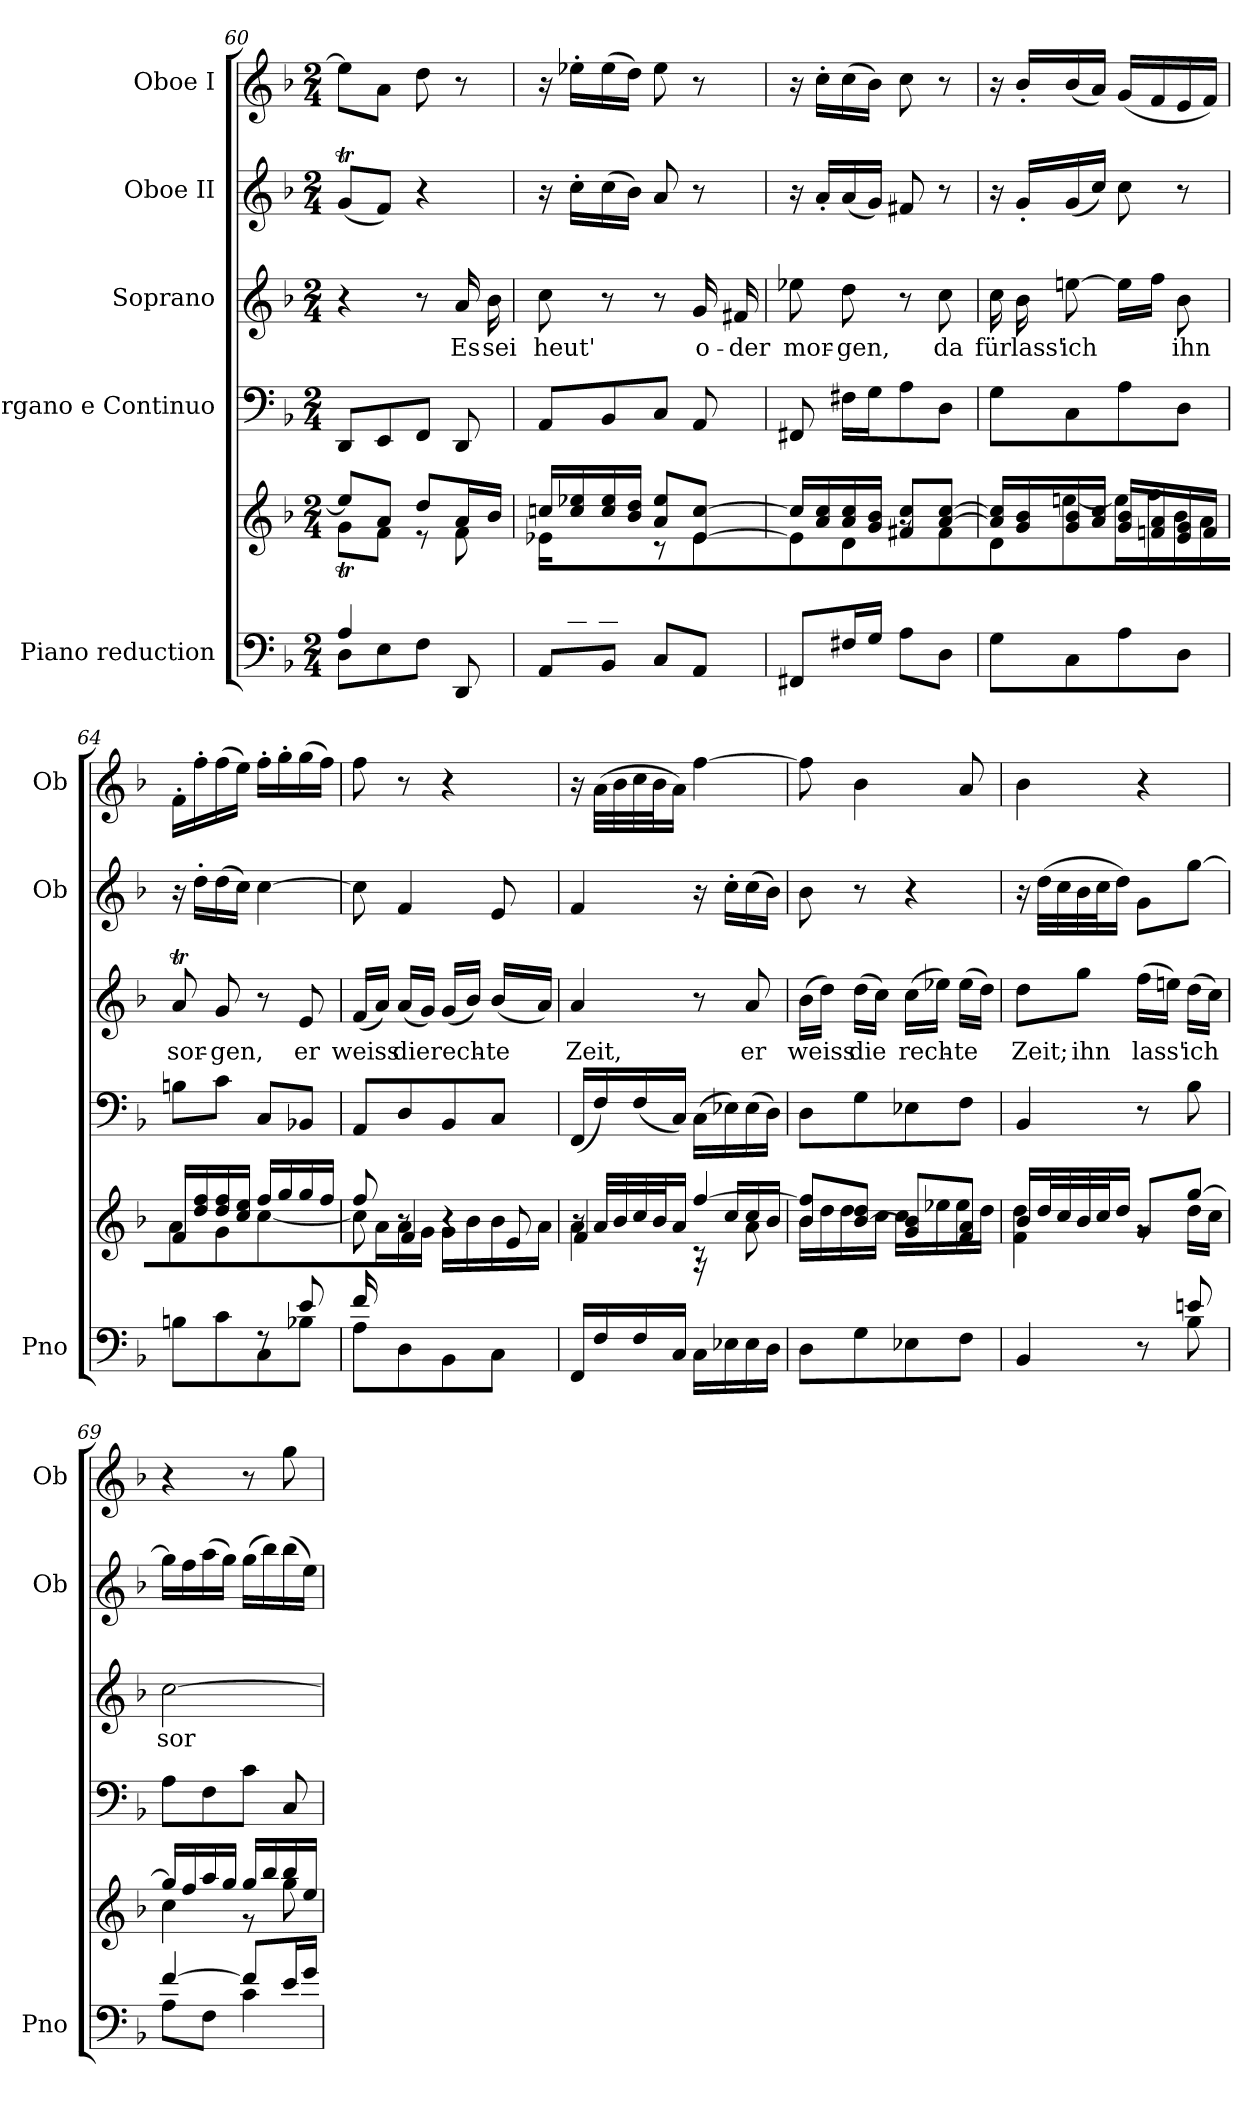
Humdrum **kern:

**kern	**kern	**kern	**kern	**text	**kern	**kern
*part5	*part5	*part4	*part3	*part3	*part2	*part1
*staff6	*staff5	*staff4	*staff3	*staff3	*staff2	*staff1
*I"Piano reduction	*	*I"Organo e Continuo	*I"Soprano	*	*I"Oboe II	*I"Oboe I
*I'Pno	*	*	*	*	*I'Ob	*I'Ob
*clefF4	*clefG2	*clefF4	*clefG2	*	*clefG2	*clefG2
*k[b-]	*k[b-]	*k[b-]	*k[b-]	*	*k[b-]	*k[b-]
*M2/4	*M2/4	*M2/4	*M2/4	*	*M2/4	*M2/4
=60	=60	=60	=60	=60	=60	=60
*^	*^	*	*	*	*	*
4A/	8D\L	8ee/L]	8gT\L	8DD/L	4r	.	(<8gT/L	8ee\L]
.	8E\	8a/J	8f\J	8EE/	.	.	8f/J)	8a\J
8ryy	8F\J	8dd/L	8r	8FF/J	8r	.	4r	8dd\
!	!	!	!	!	!	!LO:LY:b	!	!
8DD/	8ryy	16a/L	8f\	8DD/	16a/	Es	.	8r
!	!	!	!	!	!	!LO:LY:b	!	!
.	.	16b-/JJ	.	.	16b-\	sei	.	.
=61	=61	=61	=61	=61	=61	=61	=61	=61
!	!	!	!	!	!	!LO:LY:b	!	!
16ryy	8AA/L	16ccn/LL	16e-X\LL	8AA/L	8cc\	heut'	16r	16r
16d/J	.	16cc/ 16ee-X/	8.ryy	.	.	.	16cc'\LL	16ee-X'\LL
8cn/J	8BB-/J	16cc/ 16ee-/	.	8BB-/	8r	.	(>16cc\	(>16ee-\
.	.	16b-/ 16dd/JJ	.	.	.	.	16b-\JJ)	16dd\JJ)
4ryy	8C/L	8a/ 8ee-/L	8r	8C/J	8r	.	8a/	8ee-\
!	!	!	!	!	!	!LO:LY:b	!	!
.	8AA/J	[8e-/ [8cc/J	8e-\	8AA/	16g/	o-	8r	8r
!	!	!	!	!	!	!LO:LY:b	!	!
.	.	.	.	.	16f#X/	-der	.	.
*v	*v	*	*	*	*	*	*	*
!!LO:PB:g=z
=62	=62	=62	=62	=62	=62	=62	=62
!	!	!	!	!	!LO:LY:b	!	!
8FF#X/L	16cc/LL]	8e-\L]	8FF#X/	8ee-X\	mor-	16r	16r
.	16a/ 16cc/	.	.	.	.	16a'/LL	16cc'\LL
!	!	!	!	!	!LO:LY:b	!	!
16F#X/L	16a/ 16cc/	8d\J	16F#X\LL	8dd\	-gen,	(<16a/	(>16cc\
16G/JJ	16g/ 16b-/JJ	.	16G\J	.	.	16g/JJ)	16b-\JJ)
8A\L	8f#X/ 8cc/L	8rg	8A\	8r	.	8f#X/	8cc\
!	!	!	!	!	!LO:LY:b	!	!
8D\J	[8a/ [8cc/J	8f#\	8D\J	8cc\	da	8r	8r
=63	=63	=63	=63	=63	=63	=63	=63
!	!	!	!	!	!LO:LY:b	!	!
8G\L	16a/] 16cc/]LL	8d\L	8G\L	16cc\	für	16r	16r
!	!	!	!	!	!LO:LY:b	!	!
.	16g/ 16b-/	.	.	16b-\	lass'	16g'/LL	16b-'/LL
!	!	!	!	!	!LO:LY:b	!	!
8C\	16g/ 16b-/	[8een\J	8C\	[8een\	ich	(<16g/	(<16b-/
.	16a/ 16cc/JJ	.	.	.	.	16cc/JJ)	16a/JJ)
8A\	16g/ 16b-/LL	16ee\LL]	8A\	16ee\LL]	.	8cc\	(<16g/LL
.	16fn/ 16a/	16ff\	.	16ff\JJ	.	.	16f/
!	!	!	!	!	!LO:LY:b	!	!
8D\J	16e/ 16g/	16b-\	8D\J	8b-\	ihn	8r	16e/
.	16f/JJ	16a\JJ	.	.	.	.	16f/JJ)
=64	=64	=64	=64	=64	=64	=64	=64
*^	*	*	*	*	*	*	*
!	!	!	!	!	!	!LO:LY:b	!	!
4ryy	8Bn\L	16f/LL	8a\L	8Bn\L	8at/	sor-	16r	16f'\LL
.	.	16dd/ 16ff/	.	.	.	.	16dd'\LL	16ff'\
!	!	!	!	!	!	!LO:LY:b	!	!
.	8c\	16dd/ 16ff/	8g\J	8c\J	8g/	-gen,	(>16dd\	(>16ff\
.	.	16cc/ 16ee/JJ	.	.	.	.	16cc\JJ)	16ee\JJ)
8rF	8C\	16ff/LL	[4cc\	8C/L	8r	.	[4cc\	16ff'\LL
.	.	16gg/	.	.	.	.	.	16gg'\
!	!	!	!	!	!	!LO:LY:b	!	!
8e/	8B-X\J	16gg/	.	8BB-X/J	8e/	er	.	(>16gg\
.	.	16ff/JJ	.	.	.	.	.	16ff\JJ)
=65	=65	=65	=65	=65	=65	=65	=65	=65
*	*	*	*^	*	*	*	*	*
!	!	!	!	!	!	!	!LO:LY:b	!	!
16f/LL	8A\L	8ff/	16ryy	8cc\]	8AA/L	(<16f/LL	weiss	8cc\]	8ff\
4..ryy	.	.	16a\	.	.	16a/JJ)	.	.	.
!	!	!	!	!	!	!	!LO:LY:b	!	!
.	8D\	8r	16a\	4f/	8D/	(<16a/LL	die	4f/	8r
.	.	.	16g\JJ	.	.	16g/JJ)	.	.	.
!	!	!	!	!	!	!	!LO:LY:b	!	!
.	8BB-\	4r	16g\LL	.	8BB-/	(<16g/LL	rech-	.	4r
.	.	.	16b-\	.	.	16b-/JJ)	.	.	.
!	!	!	!	!	!	!	!LO:LY:b	!	!
.	8C\J	.	16b-\	8e/	8C/J	(<16b-/LL	-te	8e/	.
.	.	.	16a\JJ	.	.	16a/JJ)	.	.	.
*v	*v	*	*	*	*	*	*	*	*
=66	=66	=66	=66	=66	=66	=66	=66	=66
!	!	!	!	!	!	!LO:LY:b	!	!
16FF/LL	16r	4a\	4f/	(<16FF/LL	4a/	Zeit,	4f/	16r
16F/	32a/LLL	.	.	16F/)	.	.	.	(>32a\LLL
.	32b-/	.	.	.	.	.	.	32b-\
16F/	32cc/	.	.	(<16F/	.	.	.	32cc\
.	32b-/J	.	.	.	.	.	.	32b-\J
16C/JJ	16a/JJ	.	.	16C/JJ)	.	.	.	16a\JJ)
16C\LL	[4ff/	8rc	16rA	(>16C\LL	8r	.	16r	[4ff\
16E-X\	.	.	16cc/LL	16E-X\)	.	.	16cc'\LL	.
!	!	!	!	!	!	!LO:LY:b	!	!
16E-\	.	8a\	16cc/	(>16E-\	8a/	er	(>16cc\	.
16D\JJ	.	.	16b-/JJ	16D\JJ)	.	.	16b-\JJ)	.
=67	=67	=67	=67	=67	=67	=67	=67	=67
!	!	!	!	!	!	!LO:LY:b	!	!
*	*	*v	*v	*	*	*	*	*
8D\L	8b-/ 8ff/]L	16b-\LL	8D\L	(>16b-\LL	weiss	8b-\	8ff\]
.	.	16dd\	.	16dd\JJ)	.	.	.
!	!	!	!	!	!LO:LY:b	!	!
8G\	[8b-/ 8dd/J	16dd\	8G\	(>16dd\LL	die	8r	4b-\
.	.	16cc\JJ	.	16cc\JJ)	.	.	.
!	!	!	!	!	!LO:LY:b	!	!
8E-X\	8g/ 8b-/]L	16cc\LL	8E-X\	(>16cc\LL	rech-	4r	.
.	.	16ee-X\	.	16ee-X\JJ)	.	.	.
!	!	!	!	!	!LO:LY:b	!	!
8F\J	8f/ 8a/J	16ee-\	8F\J	(>16ee-\LL	-te	.	8a/
.	.	16dd\JJ	.	16dd\JJ)	.	.	.
!!LO:LB:g=z
=68	=68	=68	=68	=68	=68	=68	=68
*^	*	*	*	*	*	*	*
!	!	!	!	!	!	!LO:LY:b	!	!
4BB-/	4ryy	16b-/LL	4f\ 4dd\	4BB-/	8dd\L	Zeit;	16r	4b-\
.	.	32dd/L	.	.	.	.	(>32dd\LLL	.
.	.	32cc/	.	.	.	.	32cc\	.
!	!	!	!	!	!	!LO:LY:b	!	!
.	.	32b-/	.	.	8gg\J	ihn	32b-\	.
.	.	32cc/J	.	.	.	.	32cc\J	.
.	.	16dd/JJ	.	.	.	.	16dd\JJ)	.
!	!	!	!	!	!	!LO:LY:b	!	!
8r	8ryy	8g/L	8rg	8r	(>16ff\LL	lass'	8g\L	4r
.	.	.	.	.	16een\JJ)	.	.	.
!	!	!	!	!	!	!LO:LY:b	!	!
8en/	8B-\	[8gg/J	16dd\LL	8B-\	(>16dd\LL	ich	[8gg\J	.
.	.	.	16cc\JJ	.	16cc\JJ)	.	.	.
=69	=69	=69	=69	=69	=69	=69	=69	=69
!	!	!	!	!	!	!LO:LY:b	!	!
[4f/	8A\L	16gg/LL]	4cc\	8A\L	[2cc\	sor	16gg\LL]	4r
.	.	16ff/	.	.	.	.	16ff\	.
.	8F\J	16aa/	.	8F\	.	.	(>16aa\	.
.	.	16gg/JJ	.	.	.	.	16gg\JJ)	.
8f/L]	4c\	16gg/LL	8r	8c\J	.	.	(>16gg\LL	8r
.	.	16bb-/	.	.	.	.	16bb-\)	.
16e/L	.	16bb-/	8gg\	8C/	.	.	(>16bb-\	8gg\
16g/JJ	.	16ee/JJ	.	.	.	.	16ee\JJ)	.
*v	*v	*	*	*	*	*	*	*
*	*v	*v	*	*	*	*	*
=	=	=	=	=	=	=
*-	*-	*-	*-	*-	*-	*-
